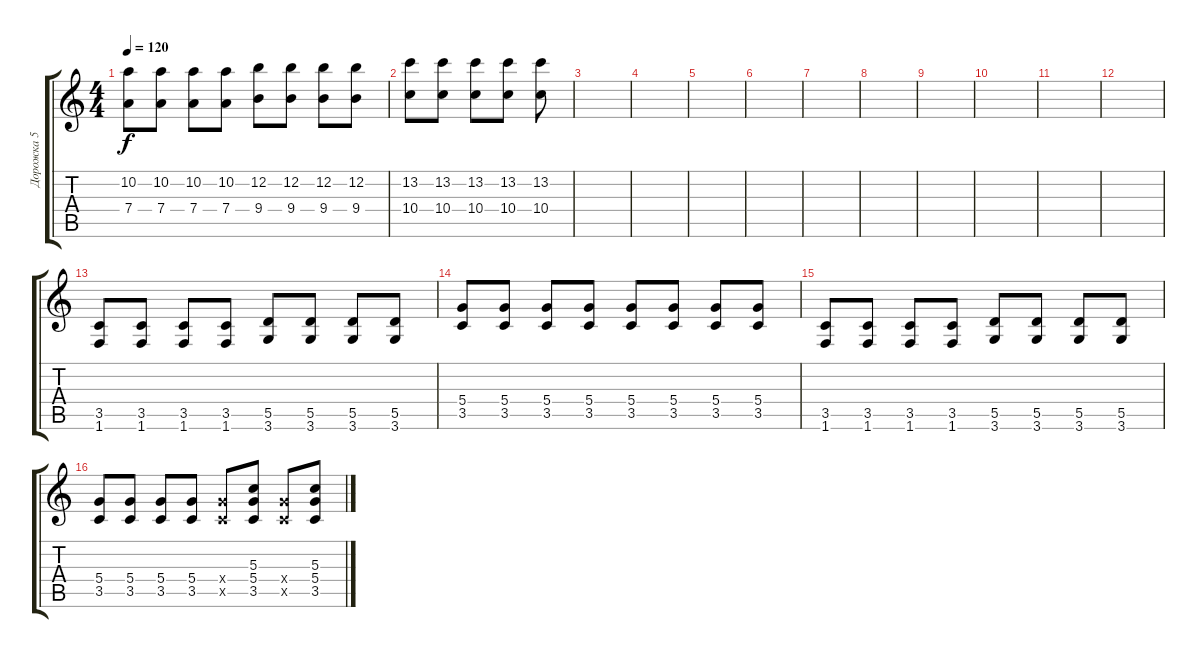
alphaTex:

\track ("Дорожка 5" "Дорожка 5") {instrument overdrivenguitar}
\staff {score tabs}
\tuning (E4 B3 G3 D3 A2 E2) {hide}
\ts (4 4)
\tempo 120
\clef g2
\ks c
(10.2 7.4).8{dy f} (10.2 7.4).8 (10.2 7.4).8 (10.2 7.4).8 (12.2 9.4).8 (12.2 9.4).8 (12.2 9.4).8 (12.2 9.4).8 |
(13.2 10.4).8 (13.2 10.4).8 (13.2 10.4).8 (13.2 10.4).8 (13.2 10.4).8 |
|
|
|
|
|
|
|
|
|
|
(3.5 1.6).8 (3.5 1.6).8 (3.5 1.6).8 (3.5 1.6).8 (5.5 3.6).8 (5.5 3.6).8 (5.5 3.6).8 (5.5 3.6).8 |
(5.4 3.5).8 (5.4 3.5).8 (5.4 3.5).8 (5.4 3.5).8 (5.4 3.5).8 (5.4 3.5).8 (5.4 3.5).8 (5.4 3.5).8 |
(3.5 1.6).8 (3.5 1.6).8 (3.5 1.6).8 (3.5 1.6).8 (5.5 3.6).8 (5.5 3.6).8 (5.5 3.6).8 (5.5 3.6).8 |
(5.4 3.5).8 (5.4 3.5).8 (5.4 3.5).8 (5.4 3.5).8 (5.4{x} 3.5{x}).8 (5.3 5.4 3.5).8 (5.4{x} 3.5{x}).8 (5.3 5.4 3.5).8
